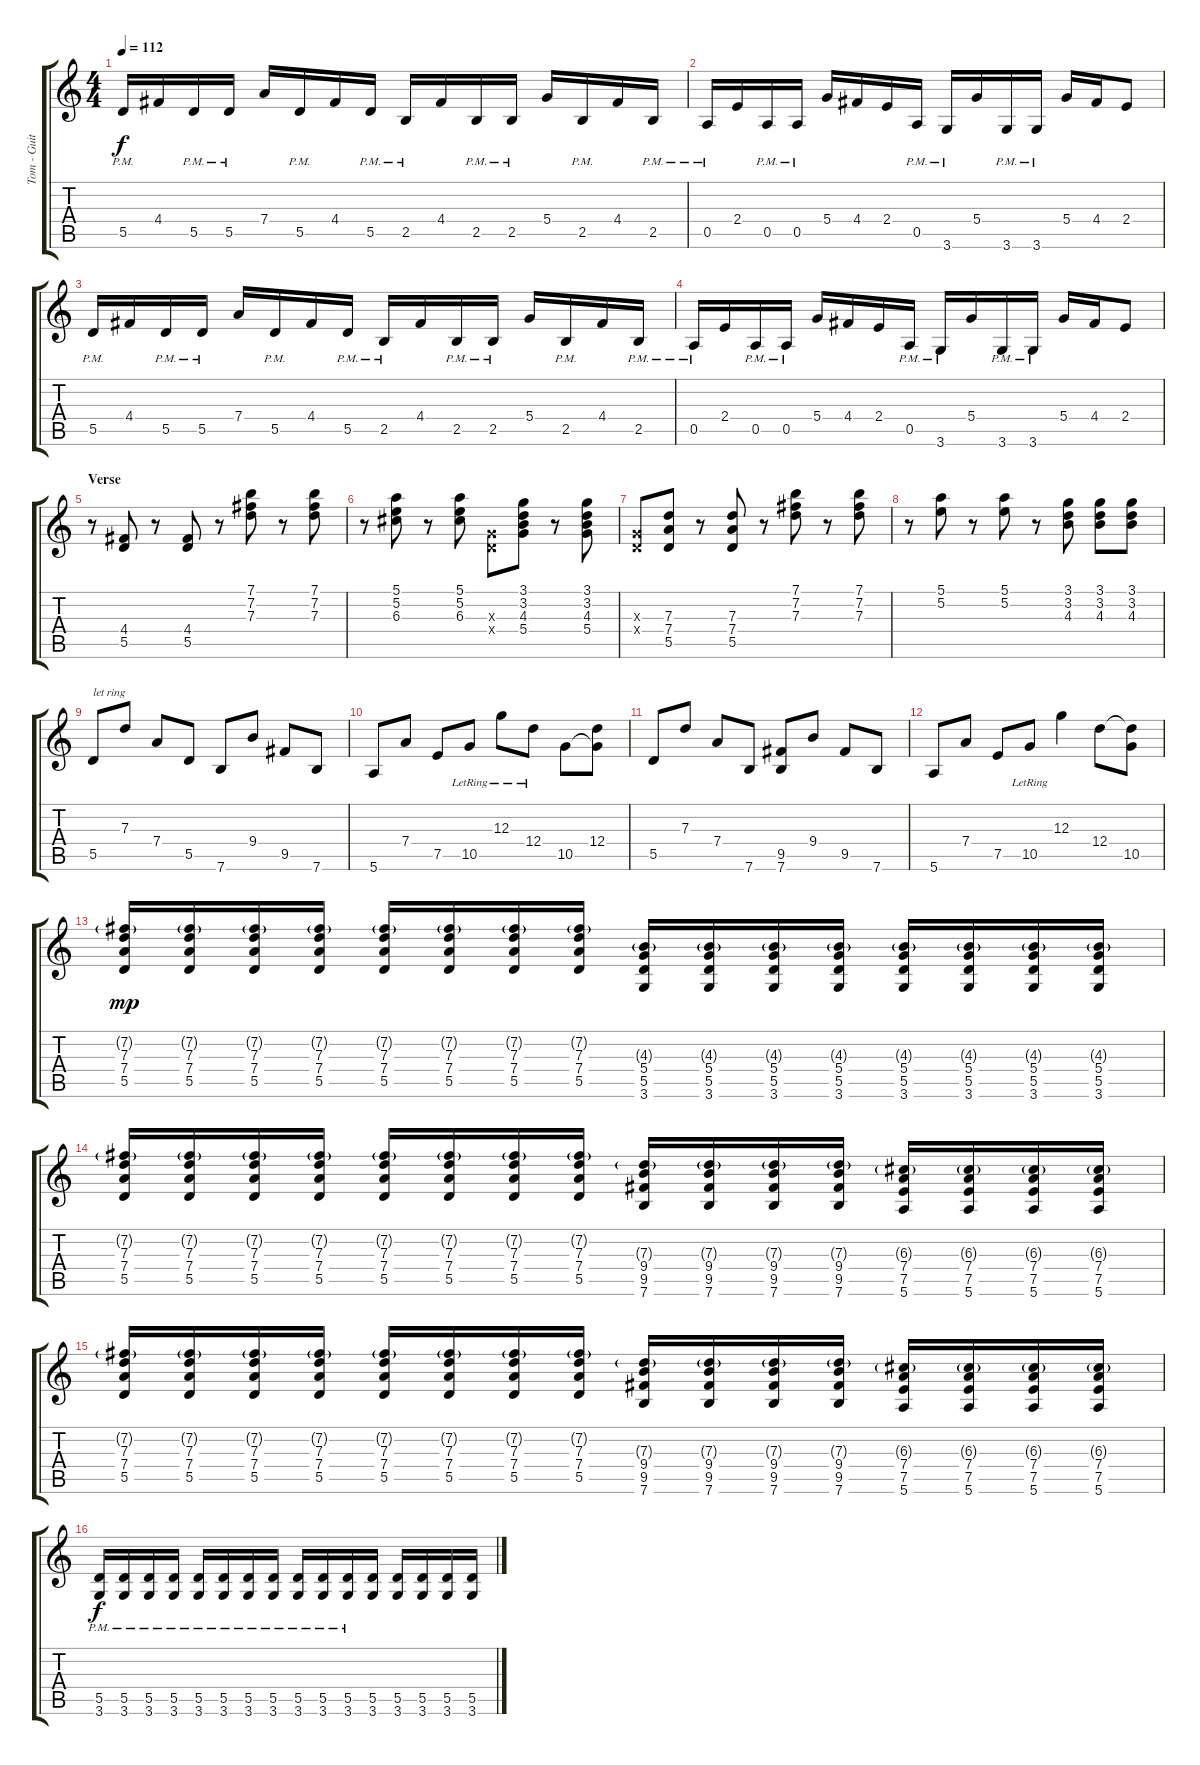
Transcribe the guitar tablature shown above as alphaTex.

\track ("Tom - Guitar" "Tom - Guit") {instrument overdrivenguitar}
\staff {score tabs}
\tuning (E4 B3 G3 D3 A2 E2) {hide}
\ts (4 4)
\tempo 112
\clef g2
\ks c
5.5{pm}.16{dy f} 4.4.16 5.5{pm}.16 5.5{pm}.16 7.4.16 5.5{pm}.16 4.4.16 5.5{pm}.16 2.5{pm}.16 4.4.16 2.5{pm}.16 2.5{pm}.16 5.4.16 2.5{pm}.16 4.4.16 2.5{pm}.16 |
0.5{pm}.16 2.4.16 0.5{pm}.16 0.5{pm}.16 5.4.16 4.4.16 2.4.16 0.5{pm}.16 3.6{pm}.16 5.4.16 3.6{pm}.16 3.6{pm}.16 5.4.16 4.4.16 2.4.8 |
5.5{pm}.16 4.4.16 5.5{pm}.16 5.5{pm}.16 7.4.16 5.5{pm}.16 4.4.16 5.5{pm}.16 2.5{pm}.16 4.4.16 2.5{pm}.16 2.5{pm}.16 5.4.16 2.5{pm}.16 4.4.16 2.5{pm}.16 |
0.5{pm}.16 2.4.16 0.5{pm}.16 0.5{pm}.16 5.4.16 4.4.16 2.4.16 0.5{pm}.16 3.6{pm}.16 5.4.16 3.6{pm}.16 3.6{pm}.16 5.4.16 4.4.16 2.4.8 |
\section ("" "Verse")
r.8{instrument electricguitarclean} (4.4 5.5).8 r.8 (4.4 5.5).8 r.8 (7.1 7.2 7.3).8 r.8 (7.1 7.2 7.3).8 |
r.8 (5.1 5.2 6.3).8 r.8 (5.1 5.2 6.3).8 (0.3{x} 0.4{x}).8 (3.1 3.2 4.3 5.4).8 r.8 (3.1 3.2 4.3 5.4).8 |
(0.3{x} 0.4{x}).8 (7.3 7.4 5.5).8 r.8 (7.3 7.4 5.5).8 r.8 (7.1 7.2 7.3).8 r.8 (7.1 7.2 7.3).8 |
r.8 (5.1 5.2).8 r.8 (5.1 5.2).8 r.8 (3.1 3.2 4.3).8 (3.1 3.2 4.3).8 (3.1 3.2 4.3).8 |
5.5.8{txt "let ring" instrument overdrivenguitar} 7.3.8 7.4.8 5.5.8 7.6.8 9.4.8 9.5.8 7.6.8 |
5.6.8 7.4.8 7.5.8 10.5{lr}.8 12.3{lr}.8 12.4{lr}.8 10.5.8 (12.4 10.5{t}).8 |
5.5.8 7.3.8 7.4.8 7.6.8 (9.5 7.6).8 9.4.8 9.5.8 7.6.8 |
5.6.8 7.4.8 7.5.8 10.5{lr}.8 12.3.4 12.4.8 (12.4{t} 10.5).8 |
(7.2{g} 7.3 7.4 5.5).16{dy mp} (7.2{g} 7.3 7.4 5.5).16 (7.2{g} 7.3 7.4 5.5).16 (7.2{g} 7.3 7.4 5.5).16 (7.2{g} 7.3 7.4 5.5).16 (7.2{g} 7.3 7.4 5.5).16 (7.2{g} 7.3 7.4 5.5).16 (7.2{g} 7.3 7.4 5.5).16 (4.3{g} 5.4 5.5 3.6).16 (4.3{g} 5.4 5.5 3.6).16 (4.3{g} 5.4 5.5 3.6).16 (4.3{g} 5.4 5.5 3.6).16 (4.3{g} 5.4 5.5 3.6).16 (4.3{g} 5.4 5.5 3.6).16 (4.3{g} 5.4 5.5 3.6).16 (4.3{g} 5.4 5.5 3.6).16 |
(7.2{g} 7.3 7.4 5.5).16 (7.2{g} 7.3 7.4 5.5).16 (7.2{g} 7.3 7.4 5.5).16 (7.2{g} 7.3 7.4 5.5).16 (7.2{g} 7.3 7.4 5.5).16 (7.2{g} 7.3 7.4 5.5).16 (7.2{g} 7.3 7.4 5.5).16 (7.2{g} 7.3 7.4 5.5).16 (7.3{g} 9.4 9.5 7.6).16 (7.3{g} 9.4 9.5 7.6).16 (7.3{g} 9.4 9.5 7.6).16 (7.3{g} 9.4 9.5 7.6).16 (6.3{g} 7.4 7.5 5.6).16 (6.3{g} 7.4 7.5 5.6).16 (6.3{g} 7.4 7.5 5.6).16 (6.3{g} 7.4 7.5 5.6).16 |
(7.2{g} 7.3 7.4 5.5).16 (7.2{g} 7.3 7.4 5.5).16 (7.2{g} 7.3 7.4 5.5).16 (7.2{g} 7.3 7.4 5.5).16 (7.2{g} 7.3 7.4 5.5).16 (7.2{g} 7.3 7.4 5.5).16 (7.2{g} 7.3 7.4 5.5).16 (7.2{g} 7.3 7.4 5.5).16 (7.3{g} 9.4 9.5 7.6).16 (7.3{g} 9.4 9.5 7.6).16 (7.3{g} 9.4 9.5 7.6).16 (7.3{g} 9.4 9.5 7.6).16 (6.3{g} 7.4 7.5 5.6).16 (6.3{g} 7.4 7.5 5.6).16 (6.3{g} 7.4 7.5 5.6).16 (6.3{g} 7.4 7.5 5.6).16 |
(5.5{pm} 3.6{pm}).16{dy f} (5.5{pm} 3.6{pm}).16 (5.5{pm} 3.6{pm}).16 (5.5{pm} 3.6{pm}).16 (5.5{pm} 3.6{pm}).16 (5.5{pm} 3.6{pm}).16 (5.5{pm} 3.6{pm}).16 (5.5{pm} 3.6{pm}).16 (5.5{pm} 3.6{pm}).16 (5.5{pm} 3.6{pm}).16 (5.5{pm} 3.6{pm}).16 (5.5 3.6).16 (5.5 3.6).16 (5.5 3.6).16 (5.5 3.6).16 (5.5 3.6).16
